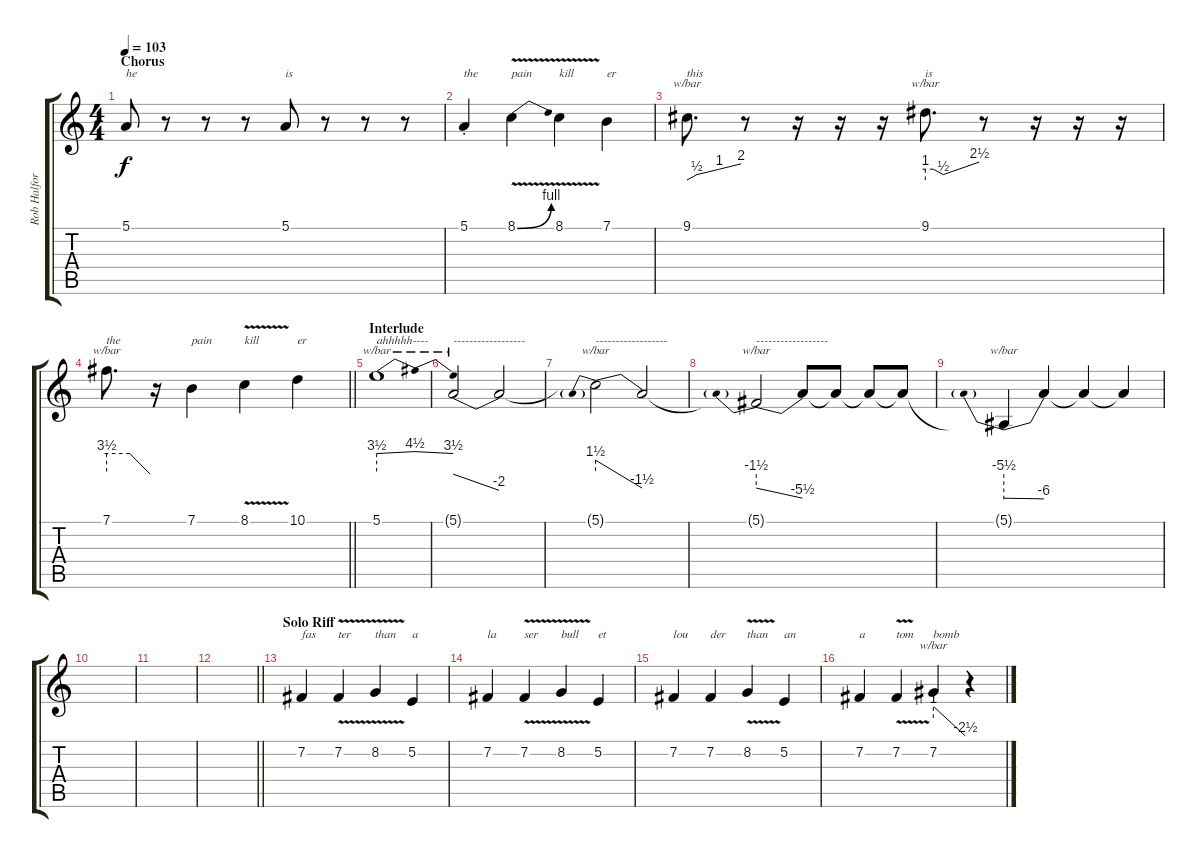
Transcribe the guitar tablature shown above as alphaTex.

\track ("Rob Halford" "Rob Halfor") {instrument violin}
\staff {score tabs}
\tuning (E4 B3 G3 D3 A2 E2) {hide}
\ts (4 4)
\section ("" "Chorus")
\tempo 103
\clef g2
\ks c
5.1.8{txt "he" dy f} r.8 r.8 r.8 5.1.8{txt "is"} r.8 r.8 r.8 |
5.1{st}.4{txt "the"} 8.1{be (bend 0 0 60 4) v}.4{txt "pain"} 8.1{v}.4{txt "kill"} 7.1.4{txt "er"} |
9.1.8{d tbe (custom default 0 0 11 2 36 4 60 8) txt "this"} r.8 r.16 r.16 r.16 9.1.8{d tbe (custom default 0 4 9 4 20 2 60 10) txt "is"} r.8 r.16 r.16 r.16 |
\barLineRight lightlight
7.1.8{d tbe (custom default 0 14 32 14 60 0) txt "the"} r.16 7.1.4{txt "pain"} 8.1{v}.4{txt "kill"} 10.1.4{txt "er"} |
\section ("" "Interlude")
5.1.1{tbe (dip default 0 14 3 18 38 18 60 14) txt "ahhhhh----"} |
5.1{t}.2{tbe (dive default 0 0 60 -8) txt "------------------"} 5.1{t}.2 |
5.1{t}.2{tbe (predivedive default 0 6 60 -6) txt "------------------"} 5.1{t}.2 |
5.1{t}.2{tbe (predivedive default 0 -6 60 -22) txt "------------------"} 5.1{t}.8 5.1{t}.8 5.1{t}.8{volume 14} 5.1{t}.8{volume 12} |
5.1{t}.4{tbe (predivedive default 0 -22 60 -24) volume 10} 5.1{t}.4{volume 7} 5.1{t}.4{volume 4} 5.1{t}.4{volume 0} |
|
|
\barLineRight lightlight
|
\section ("" "Solo Riff")
7.2.4{txt "fas" volume 16} 7.2{v}.4{txt "ter"} 8.2{v}.4{txt "than"} 5.2.4{txt "a"} |
7.2.4{txt "la"} 7.2{v}.4{txt "ser"} 8.2{v}.4{txt "bull"} 5.2.4{txt "et"} |
7.2.4{txt "lou"} 7.2.4{txt "der"} 8.2{v}.4{txt "than"} 5.2.4{txt "an"} |
7.2.4{txt "a"} 7.2{v}.4{txt "tom"} 7.2.4{tbe (custom default 0 4 2 4 60 -10) txt "bomb"} r.4
